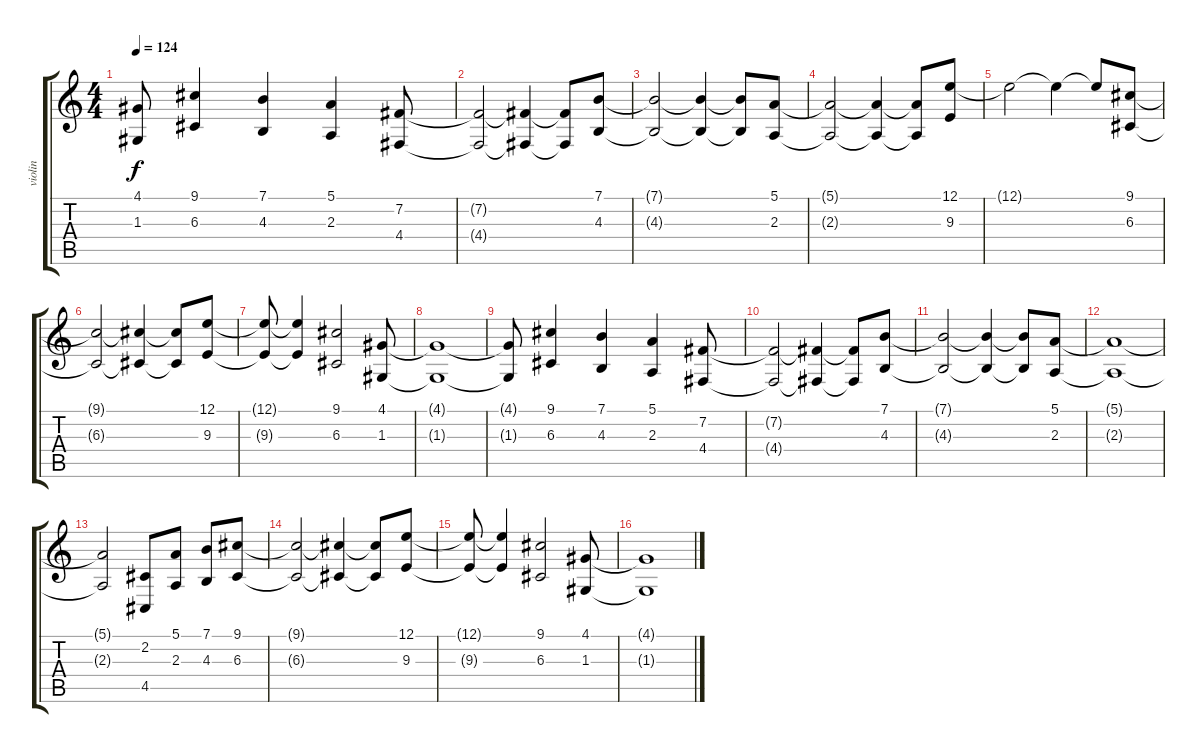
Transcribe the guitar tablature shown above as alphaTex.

\track ("violin" "violin") {instrument violin}
\staff {score tabs}
\tuning (E4 B3 G3 D3 A2 E2) {hide}
\ts (4 4)
\tempo 124
\clef g2
\ks c
(4.1{t} 1.3{t}).8{dy f} (9.1 6.3).4 (7.1 4.3).4 (5.1 2.3).4 (7.2 4.4).8 |
(7.2{t} 4.4{t}).2 (7.2{t} 4.4{t}).4 (7.2{t} 4.4{t}).8 (7.1 4.3).8 |
(7.1{t} 4.3{t}).2 (7.1{t} 4.3{t}).4 (7.1{t} 4.3{t}).8 (5.1 2.3).8 |
(5.1{t} 2.3{t}).2 (5.1{t} 2.3{t}).4 (5.1{t} 2.3{t}).8{volume 8} (12.1 9.3).8{volume 15} |
12.1{t}.2 12.1{t}.4 12.1{t}.8 (9.1 6.3).8 |
(9.1{t} 6.3{t}).2 (9.1{t} 6.3{t}).4 (9.1{t} 6.3{t}).8 (12.1 9.3).8 |
(12.1{t} 9.3{t}).8 (12.1{t} 9.3{t}).4 (9.1 6.3).2 (4.1 1.3).8 |
(4.1{t} 1.3{t}).1 |
(4.1{t} 1.3{t}).8 (9.1 6.3).4 (7.1 4.3).4 (5.1 2.3).4 (7.2 4.4).8 |
(7.2{t} 4.4{t}).2 (7.2{t} 4.4{t}).4 (7.2{t} 4.4{t}).8 (7.1 4.3).8 |
(7.1{t} 4.3{t}).2 (7.1{t} 4.3{t}).4 (7.1{t} 4.3{t}).8 (5.1 2.3).8 |
(5.1{t} 2.3{t}).1 |
(5.1{t} 2.3{t}).2 (2.2 4.5).8 (5.1 2.3).8 (7.1 4.3).8 (9.1 6.3).8 |
(9.1{t} 6.3{t}).2 (9.1{t} 6.3{t}).4 (9.1{t} 6.3{t}).8 (12.1 9.3).8 |
(12.1{t} 9.3{t}).8 (12.1{t} 9.3{t}).4 (9.1 6.3).2 (4.1 1.3).8 |
(4.1{t} 1.3{t}).1
